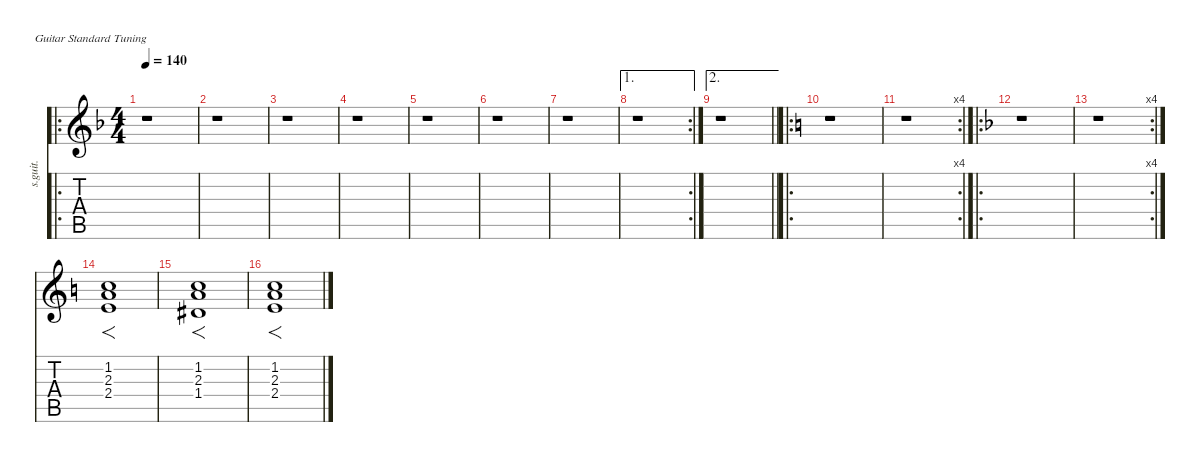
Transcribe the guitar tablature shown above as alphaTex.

\defaultSystemsLayout 4
\hideDynamics
\bracketExtendMode nobrackets
\otherSystemsTrackNameOrientation horizontal
\track ("Gtr. II" "s.guit.") {defaultSystemsLayout 8 instrument overdrivenguitar}
\staff {score tabs}
\tuning (E4 B3 G3 D3 A2 E2)
\ro
\ts (4 4)
\beaming (8 2 2 2 2)
\tempo 140
\clef g2
\ks dminor
r.1{dy mp instrument overdrivenguitar beam Down} |
r.1{beam Down} |
r.1{beam Down} |
r.1{beam Down} |
r.1{beam Down} |
r.1{beam Down} |
r.1{beam Down} |
\ae 1
\rc 2
r.1{beam Down} |
\ae 2
\barLineRight lightlight
r.1{beam Down} |
\ro
\ks aminor
r.1{beam Down} |
\rc 4
r.1{beam Down} |
\ro
\ks dminor
r.1{beam Down} |
\rc 4
r.1{beam Down} |
\ks aminor
(1.2 2.3 2.4).1{f beam Up} |
(1.2 2.3 1.4{acc #}).1{f beam Up} |
(1.2 2.3 2.4).1{f beam Up}
